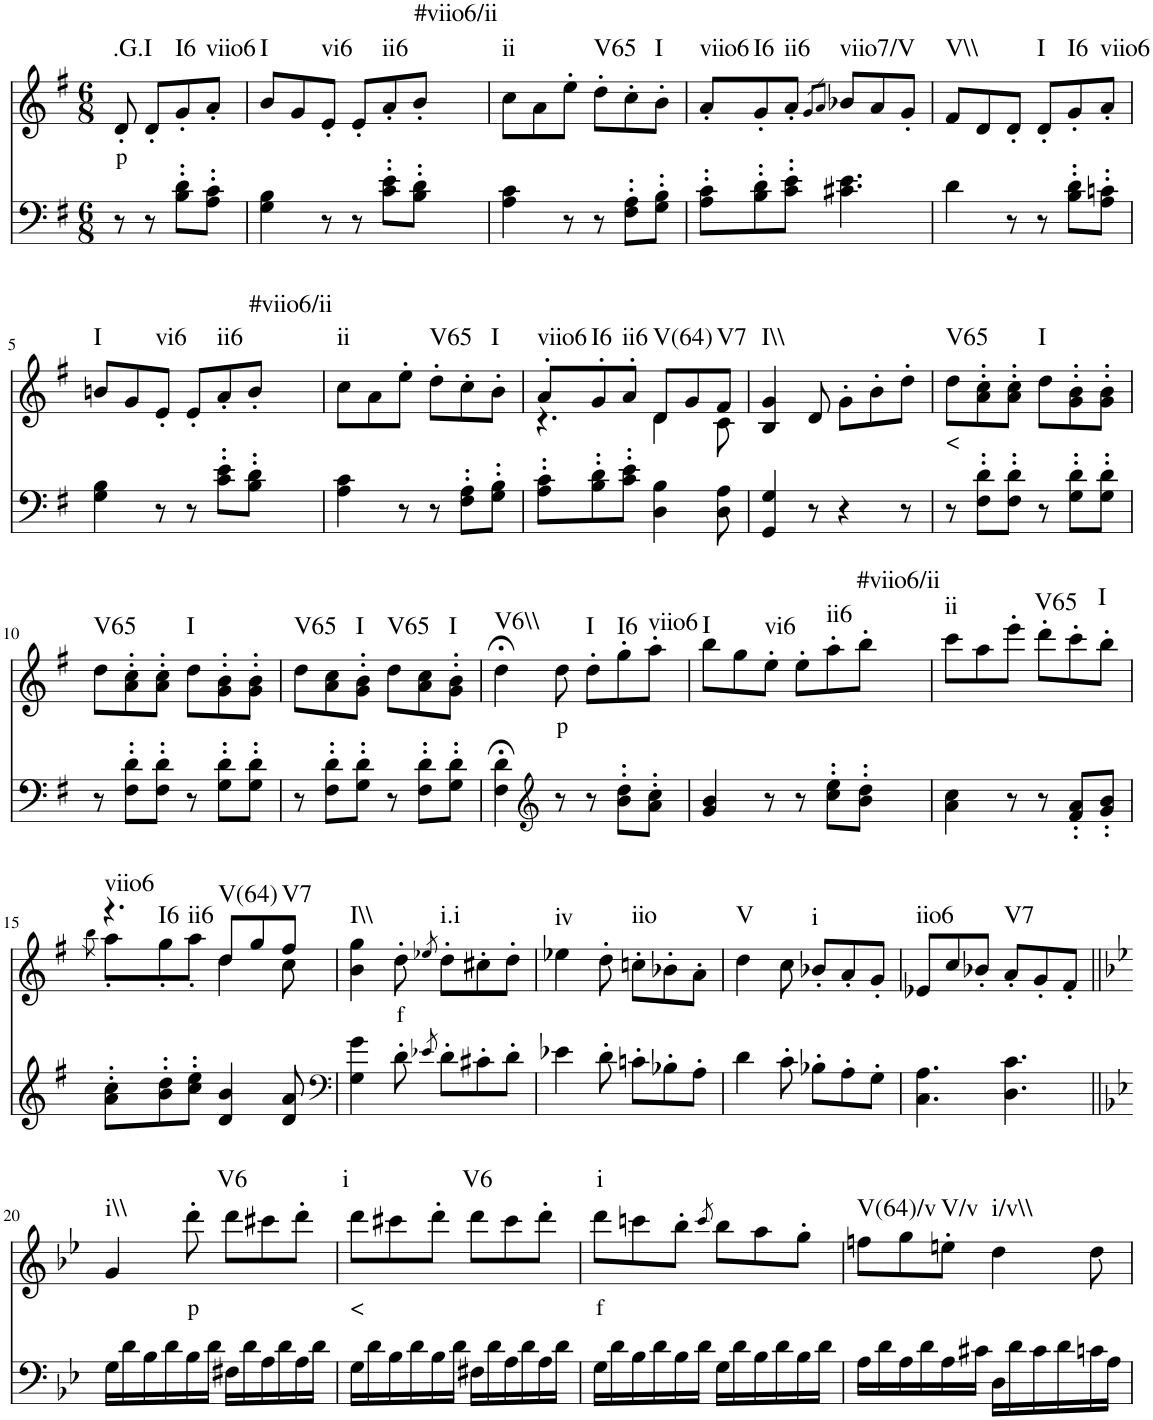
**kern	**kern	**text	**harte
*part2	*part1	*part1	*part1
*staff2	*staff1	*staff1	*
*I"Piano	*I"Piano	*	*
*I'Pno	*I'Pno	*	*
*clefF4	*clefG2	*	*
*k[f#]	*k[f#]	*	*
*G:	*G:	*	*
*M6/8	*M6/8	*	*
=	=	=	=
!	!	!LO:LY:b	!LO:H:kt=.G.I
8r	8d'/	p	N
8r	8d'/L	.	.
!	!	!	!LO:H:kt=I6
8B\' 8d\'L	8g'/	.	N
!	!	!	!LO:H:kt=viio6
8A\' 8c\'J	8a'/J	.	N
=1	=1	=1	=1
!	!	!	!LO:H:kt=I
4G\ 4B\	8b/L	.	N
.	8g/	.	.
!	!	!	!LO:H:kt=vi6
8r	8e'/J	.	N
8r	8e'/L	.	.
!	!	!	!LO:H:kt=ii6
8c\' 8e\'L	8a'/	.	N
!	!	!	!LO:H:kt=#viio6/ii
8B\' 8d\'J	8b'/J	.	N
=2	=2	=2	=2
!	!	!	!LO:H:kt=ii
4A\ 4c\	8cc\L	.	N
.	8a\	.	.
8r	8ee'\J	.	.
!	!	!	!LO:H:kt=V65
8r	8dd'\L	.	N
8F#\' 8A\'L	8cc'\	.	.
!	!	!	!LO:H:kt=I
8G\' 8B\'J	8b'\J	.	N
=3	=3	=3	=3
!	!	!	!LO:H:kt=viio6
8A\' 8c\'L	8a'/L	.	N
!	!	!	!LO:H:kt=I6
8B\' 8d\'	8g'/	.	N
!	!	!	!LO:H:kt=ii6
8c\' 8e\'J	8a'/J	.	N
.	8qg/L	.	.
.	8qa/J	.	.
!	!	!	!LO:H:kt=viio7/V
4.c#X\ 4.e\	8b-X/L	.	N
.	8a/	.	.
.	8g'/J	.	.
=4	=4	=4	=4
!	!	!	!LO:H:kt=V\\
4d\	8f#/L	.	N
.	8d/	.	.
8r	8d'/J	.	.
!	!	!	!LO:H:kt=I
8r	8d'/L	.	N
!	!	!	!LO:H:kt=I6
8B\' 8d\'L	8g'/	.	N
!	!	!	!LO:H:kt=viio6
8A\' 8cn\'J	8a'/J	.	N
!!LO:LB:g=z
=5	=5	=5	=5
!	!	!	!LO:H:kt=I
4G\ 4B\	8bn/L	.	N
.	8g/	.	.
!	!	!	!LO:H:kt=vi6
8r	8e'/J	.	N
8r	8e'/L	.	.
!	!	!	!LO:H:kt=ii6
8c\' 8e\'L	8a'/	.	N
!	!	!	!LO:H:kt=#viio6/ii
8B\' 8d\'J	8b'/J	.	N
=6	=6	=6	=6
!	!	!	!LO:H:kt=ii
4A\ 4c\	8cc\L	.	N
.	8a\	.	.
8r	8ee'\J	.	.
!	!	!	!LO:H:kt=V65
8r	8dd'\L	.	N
8F#\' 8A\'L	8cc'\	.	.
!	!	!	!LO:H:kt=I
8G\' 8B\'J	8b'\J	.	N
=7	=7	=7	=7
*	*^	*	*
!	!	!	!	!LO:H:kt=viio6
8A\' 8c\'L	8a'/L	4.r	.	N
!	!	!	!	!LO:H:kt=I6
8B\' 8d\'	8g'/	.	.	N
!	!	!	!	!LO:H:kt=ii6
8c\' 8e\'J	8a'/J	.	.	N
!	!	!	!	!LO:H:kt=V(64)
4D\ 4B\	8d/L	4d\	.	N
.	8g/	.	.	.
!	!	!	!	!LO:H:kt=V7
8D\ 8A\	8f#/J	8c\	.	N
=8	=8	=8	=8	=8
!	!	!	!	!LO:H:kt=I\\
*	*v	*v	*	*
4GG/ 4G/	4B/ 4g/	.	N
8r	8d/	.	.
4r	8g'\L	.	.
.	8b'\	.	.
8r	8dd'\J	.	.
=9	=9	=9	=9
!	!	!LO:LY:b	!LO:H:kt=V65
8r	8dd\L	<	N
8F#\' 8d\'L	8a\' 8cc\'	.	.
8F#\' 8d\'J	8a\' 8cc\'J	.	.
!	!	!	!LO:H:kt=I
8r	8dd\L	.	N
8G\' 8d\'L	8g\' 8b\'	.	.
8G\' 8d\'J	8g\' 8b\'J	.	.
!!LO:LB:g=z
=10	=10	=10	=10
!	!	!	!LO:H:kt=V65
8r	8dd\L	.	N
8F#\' 8d\'L	8a\' 8cc\'	.	.
8F#\' 8d\'J	8a\' 8cc\'J	.	.
!	!	!	!LO:H:kt=I
8r	8dd\L	.	N
8G\' 8d\'L	8g\' 8b\'	.	.
8G\' 8d\'J	8g\' 8b\'J	.	.
=11	=11	=11	=11
!	!	!	!LO:H:kt=V65
8r	8dd\L	.	N
8F#\' 8d\'L	8a\ 8cc\	.	.
!	!	!	!LO:H:kt=I
8G\' 8d\'J	8g\' 8b\'J	.	N
!	!	!	!LO:H:kt=V65
8r	8dd\L	.	N
8F#\' 8d\'L	8a\ 8cc\	.	.
!	!	!	!LO:H:kt=I
8G\' 8d\'J	8g\' 8b\'J	.	N
=12	=12	=12	=12
!	!	!	!LO:H:kt=V6\\
4F#\;< 4d\;<	4dd;<\	.	N
*clefG2	*	*	*
!	!	!LO:LY:b	!
8r	8dd\	p	.
!	!	!	!LO:H:kt=I
8r	8dd'\L	.	N
!	!	!	!LO:H:kt=I6
8b\' 8dd\'L	8gg'\	.	N
!	!	!	!LO:H:kt=viio6
8a\' 8cc\'J	8aa'\J	.	N
=13	=13	=13	=13
!	!	!	!LO:H:kt=I
4g/ 4b/	8bb\L	.	N
.	8gg\	.	.
!	!	!	!LO:H:kt=vi6
8r	8ee'\J	.	N
8r	8ee'\L	.	.
!	!	!	!LO:H:kt=ii6
8cc\' 8ee\'L	8aa'\	.	N
!	!	!	!LO:H:kt=#viio6/ii
8b\' 8dd\'J	8bb'\J	.	N
=14	=14	=14	=14
!	!	!	!LO:H:kt=ii
4a\ 4cc\	8ccc\L	.	N
.	8aa\	.	.
8r	8eee'\J	.	.
!	!	!	!LO:H:kt=V65
8r	8ddd'\L	.	N
8f#/' 8a/'L	8ccc'\	.	.
!	!	!	!LO:H:kt=I
8g/' 8b/'J	8bb'\J	.	N
!!LO:LB:g=z
=15	=15	=15	=15
*	*^	*	*
.	.	8qbb\	.	.
!	!	!	!	!LO:H:n=1:kt=viio6
!	!	!	!	!LO:H:n=2:kt=I6
!	!	!	!	!LO:H:n=3:kt=ii6
8a\' 8cc\'L	4.r	8aa'\L	.	N N N
8b\' 8dd\'	.	8gg'\	.	.
8cc\' 8ee\'J	.	8aa'\J	.	.
!	!	!	!	!LO:H:kt=V(64)
4d/ 4b/	8dd/L	4dd\	.	N
.	8gg/	.	.	.
!	!	!	!	!LO:H:kt=V7
8d/ 8a/	8ff#/J	8cc\	.	N
*	*v	*v	*	*
=16	=16	=16	=16
*clefF4	*	*	*
*	*^	*	*
!	!	!	!	!LO:H:kt=I\\
*	*v	*v	*	*
4G\ 4g\	4b\ 4gg\	.	N
!	!	!LO:LY:b	!
8d'\	8dd'\	f	.
8qe-X/	8qee-X/	.	.
!	!	!	!LO:H:kt=i.i
8d'\L	8dd'\L	.	N
8c#X'\	8cc#X'\	.	.
8d'\J	8dd'\J	.	.
=17	=17	=17	=17
!	!	!	!LO:H:kt=iv
4e-X\	4ee-X\	.	N
8d'\	8dd'\	.	.
!	!	!	!LO:H:kt=iio
8cn'\L	8ccn'\L	.	N
8B-X'\	8b-X'\	.	.
8A'\J	8a'\J	.	.
=18	=18	=18	=18
!	!	!	!LO:H:kt=V
4d\	4dd\	.	N
8c'\	8cc\	.	.
!	!	!	!LO:H:kt=i
8B-X'\L	8b-X'/L	.	N
8A'\	8a'/	.	.
8G'\J	8g'/J	.	.
=19	=19	=19	=19
!	!	!	!LO:H:kt=iio6
4.C\ 4.A\	8e-X/L	.	N
.	8cc/	.	.
.	8b-X'/J	.	.
!	!	!	!LO:H:kt=V7
4.D\ 4.c\	8a'/L	.	N
.	8g'/	.	.
.	8f#'/J	.	.
!!LO:LB:g=z
=20||	=20||	=20||	=20||
*k[b-e-]	*k[b-e-]	*	*
*g:	*g:	*	*
!	!	!	!LO:H:kt=i\\
16G\LL	4g/	.	N
16d\	.	.	.
16B-\	.	.	.
16d\	.	.	.
!	!	!LO:LY:b	!
16B-\	8ddd'\	p	.
16d\JJ	.	.	.
!	!	!	!LO:H:kt=V6
16F#X\LL	8ddd\L	.	N
16d\	.	.	.
16A\	8ccc#X\	.	.
16d\	.	.	.
16A\	8ddd'\J	.	.
16d\JJ	.	.	.
=21	=21	=21	=21
!	!	!LO:LY:b	!LO:H:kt=i
16G\LL	8ddd\L	<	N
16d\	.	.	.
16B-\	8ccc#X\	.	.
16d\	.	.	.
16B-\	8ddd'\J	.	.
16d\JJ	.	.	.
!	!	!	!LO:H:kt=V6
16F#X\LL	8ddd\L	.	N
16d\	.	.	.
16A\	8ccc#\	.	.
16d\	.	.	.
16A\	8ddd'\J	.	.
16d\JJ	.	.	.
=22	=22	=22	=22
!	!	!LO:LY:b	!LO:H:kt=i
16G\LL	8ddd\L	f	N
16d\	.	.	.
16B-\	8cccn\	.	.
16d\	.	.	.
16B-\	8bb-'\J	.	.
16d\JJ	.	.	.
.	8qccc/	.	.
16G\LL	8bb-\L	.	.
16d\	.	.	.
16B-\	8aa\	.	.
16d\	.	.	.
16B-\	8gg'\J	.	.
16d\JJ	.	.	.
=23	=23	=23	=23
!	!	!	!LO:H:kt=V(64)/v
16A\LL	8ffn\L	.	N
16d\	.	.	.
16A\	8gg\	.	.
16d\	.	.	.
!	!	!	!LO:H:kt=V/v
16A\	8een'\J	.	N
16c#X\JJ	.	.	.
!	!	!	!LO:H:kt=i/v\\
16D\LL	4dd\	.	N
16d\	.	.	.
16c#\	.	.	.
16d\	.	.	.
16cn\	8dd\	.	.
16A\JJ	.	.	.
=	=	=	=
*-	*-	*-	*-
